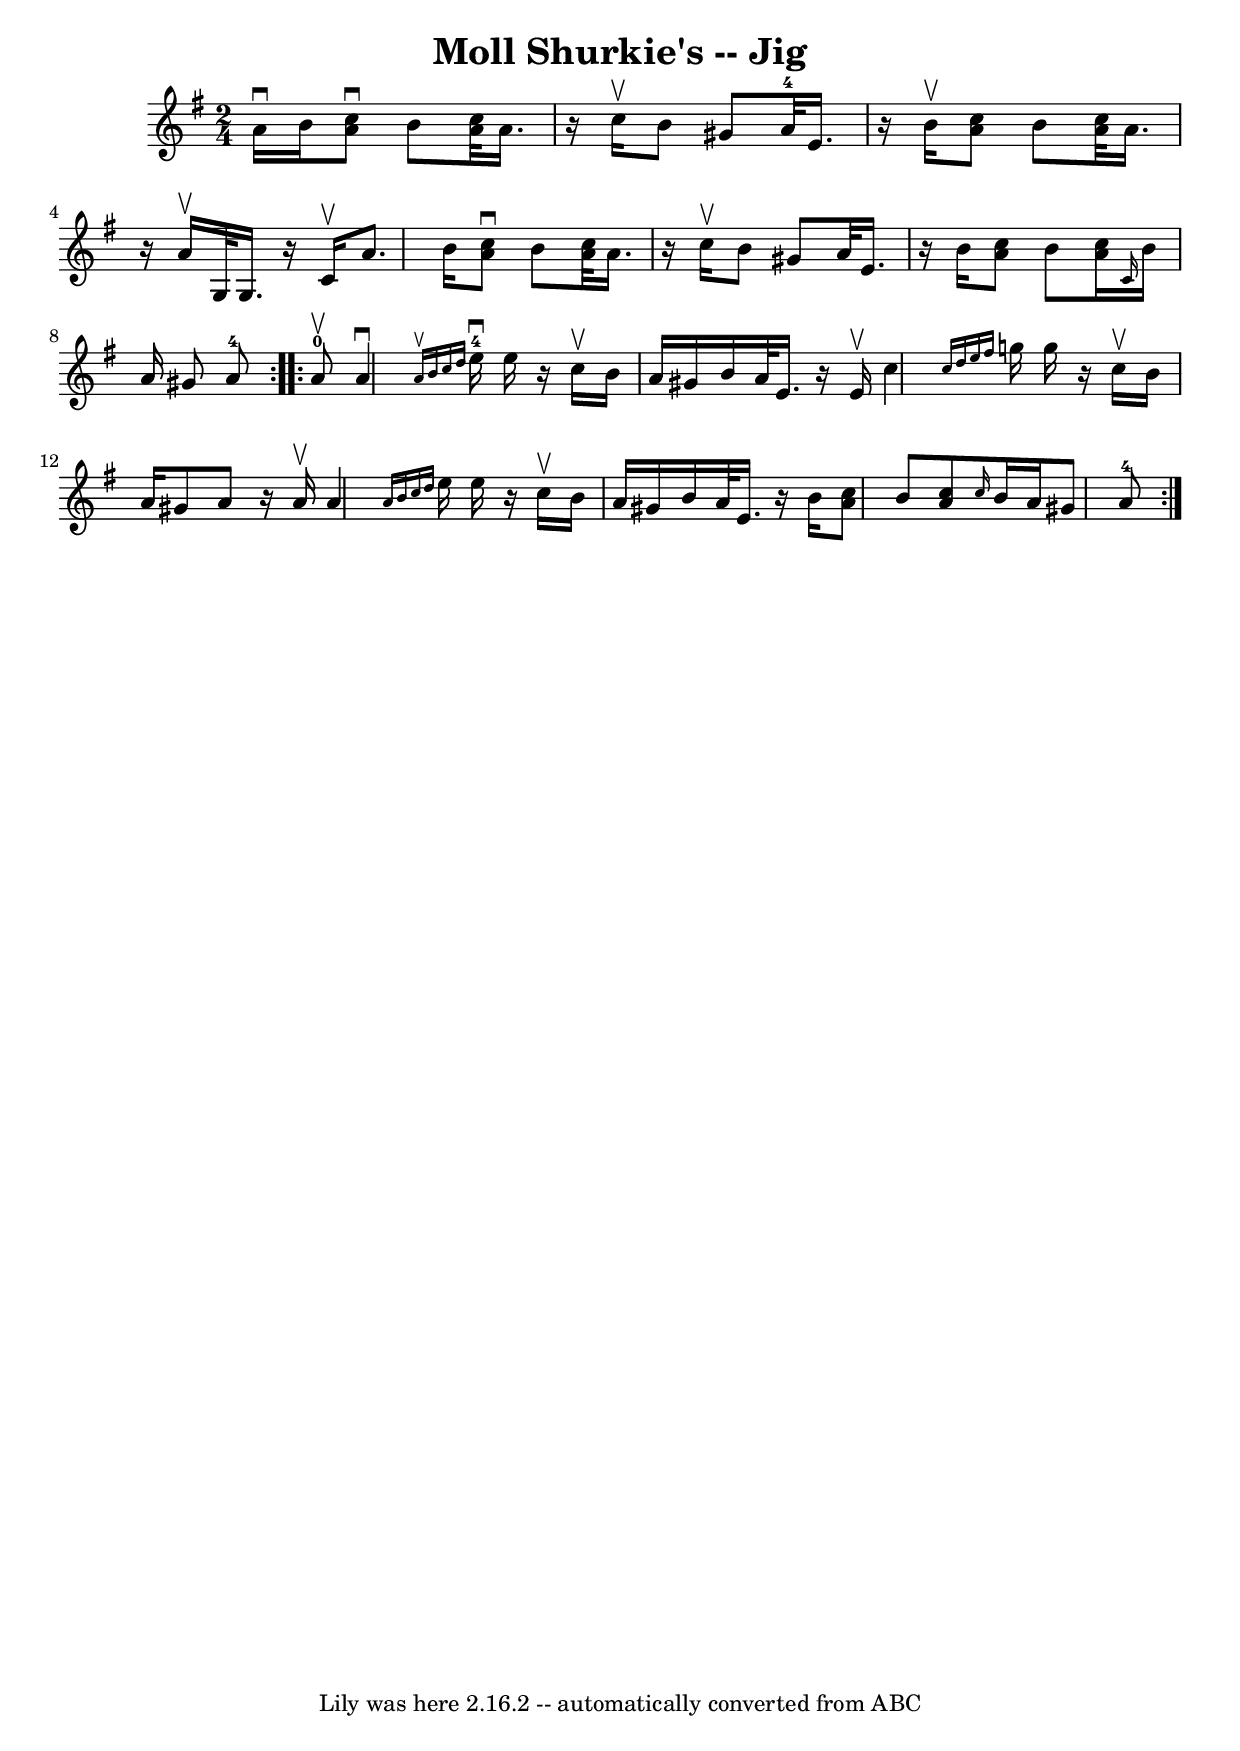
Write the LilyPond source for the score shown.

\version "2.16.2"
\include "Mammoth.ily"
\header {
  %% book = "Ryan's Mammoth Collection"
  crossRefNumber = "1"
  footnotes = "\\\\113 637"
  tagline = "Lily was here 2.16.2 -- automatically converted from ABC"
  title = "Moll Shurkie's -- Jig"

}
voicedefault =  {



  \repeat volta 2 {

    \time 2/4 
    \key a \dorian     a'16^\downbow b'16   |
    << a'8^\downbow c''8   >> b'8  << a'32 c''32   >> a'16.    r16 c''16^\upbow    |
    b'8 gis'8 a'32-4 e'16.    r16 b'16^\upbow   |
         << a'8 c''8   >> b'8  << a'32 c''32   >> a'16.    r16 a'16^\upbow     |
    g32 g16.    r16 c'16^\upbow a'8. b'16    |
    <<         a'8^\downbow c''8   >> b'8  << a'32 c''32   >> a'16.    r16 c''16^\upbow    |
    b'8 gis'8 a'32 e'16.    r16 b'16    |
    <<   
      a'8 c''8   >> b'8  << a'16 c''16   >>     \grace { c'16  
						       } b'16    
    a'16 gis'8 a'8-4   
  }     
  \repeat volta 2 {     a'8-0^\upbow   |
    a'4^\downbow   \grace { a'16^\upbow b'16 c''16 d''16  
 			  } e''16-4^\downbow e''16    r16 c''16^\upbow    |
    b'16         a'16 gis'16 b'16 a'32 e'16.    r16 e'16^\upbow    |
    c''4  
    \grace { c''16 d''16 e''16 fis''16  
	   } g''!16 g''16    r16      c''16^\upbow    |
    b'16 a'16 gis'8 a'8    r16 a'16^\upbow    |
    a'4  \grace { a'16 b'16 c''16 d''16  
		} e''16         e''16    r16 c''16^\upbow    |
    b'16 a'16 gis'16 b'16 a'32       e'16.    r16 b'16     |
    << a'8 c''8   >> b'8  << a'8 c''8   
			   >>     \grace { c''16  
					 } b'16 a'16 gis'8 a'8-4     
  }   

}

\score{
  <<

    \context Staff="default"
    {
      \voicedefault 
      
    }

  >>
  \layout {
    
  }
  \midi {
  }

}
